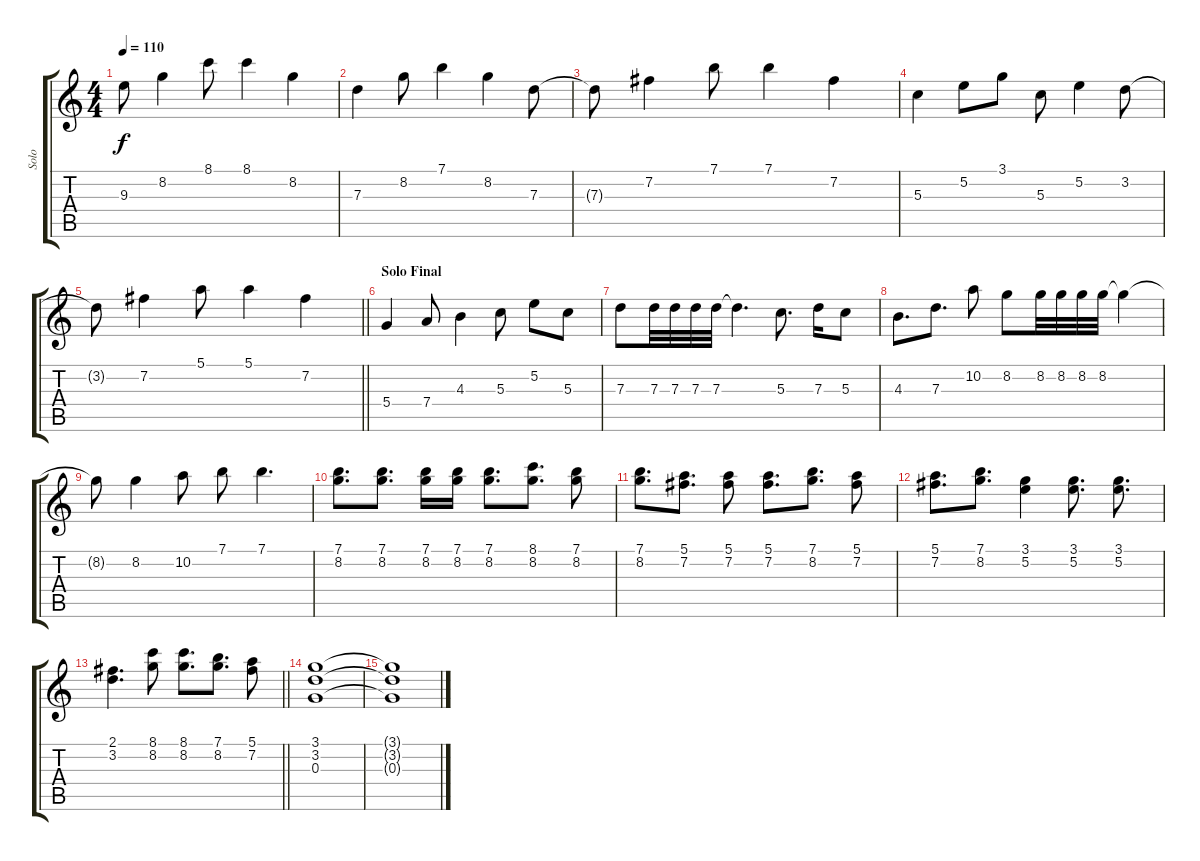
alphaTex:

\track ("Solo" "Solo") {instrument acousticguitarnylon}
\staff {score tabs}
\tuning (E4 B3 G3 D3 A2 E2) {hide}
\ts (4 4)
\tempo 110
\clef g2
\ks c
9.3{t}.8{dy f} 8.2.4 8.1.8 8.1.4 8.2.4 |
7.3.4 8.2.8 7.1.4 8.2.4 7.3.8 |
7.3{t}.8 7.2.4 7.1.8 7.1.4 7.2.4 |
5.3.4 5.2.8 3.1.8 5.3.8 5.2.4 3.2.8 |
\barLineRight lightlight
3.2{t}.8 7.2.4 5.1.8 5.1.4 7.2.4 |
\section ("" "Solo Final")
5.4.4 7.4.8 4.3.4 5.3.8 5.2.8 5.3.8 |
7.3.8 7.3.32 7.3.32 7.3.32 7.3.32 7.3{t}.4{d} 5.3.8{d} 7.3.16 5.3.8 |
4.3.8{d} 7.3.8{d} 10.2.8 8.2.8 8.2.32 8.2.32 8.2.32 8.2.32 8.2{t}.4 |
8.2{t}.8 8.2.4 10.2.8 7.1.8 7.1.4{d} |
(7.1 8.2).8{d} (7.1 8.2).8{d} (7.1 8.2).16 (7.1 8.2).16 (7.1 8.2).8{d} (8.1 8.2).8{d} (7.1 8.2).8 |
(7.1 8.2).8{d} (5.1 7.2).8{d} (5.1 7.2).8 (5.1 7.2).8{d} (7.1 8.2).8{d} (5.1 7.2).8 |
(5.1 7.2).8{d} (7.1 8.2).8{d} (3.1 5.2).4 (3.1 5.2).8{d} (3.1 5.2).8{d} |
\barLineRight lightlight
(2.1 3.2).4{d} (8.1 8.2).8 (8.1 8.2).8{d} (7.1 8.2).8{d} (5.1 7.2).8 |
(3.1 3.2 0.3).1 |
(3.1{t} 3.2{t} 0.3{t}).1
